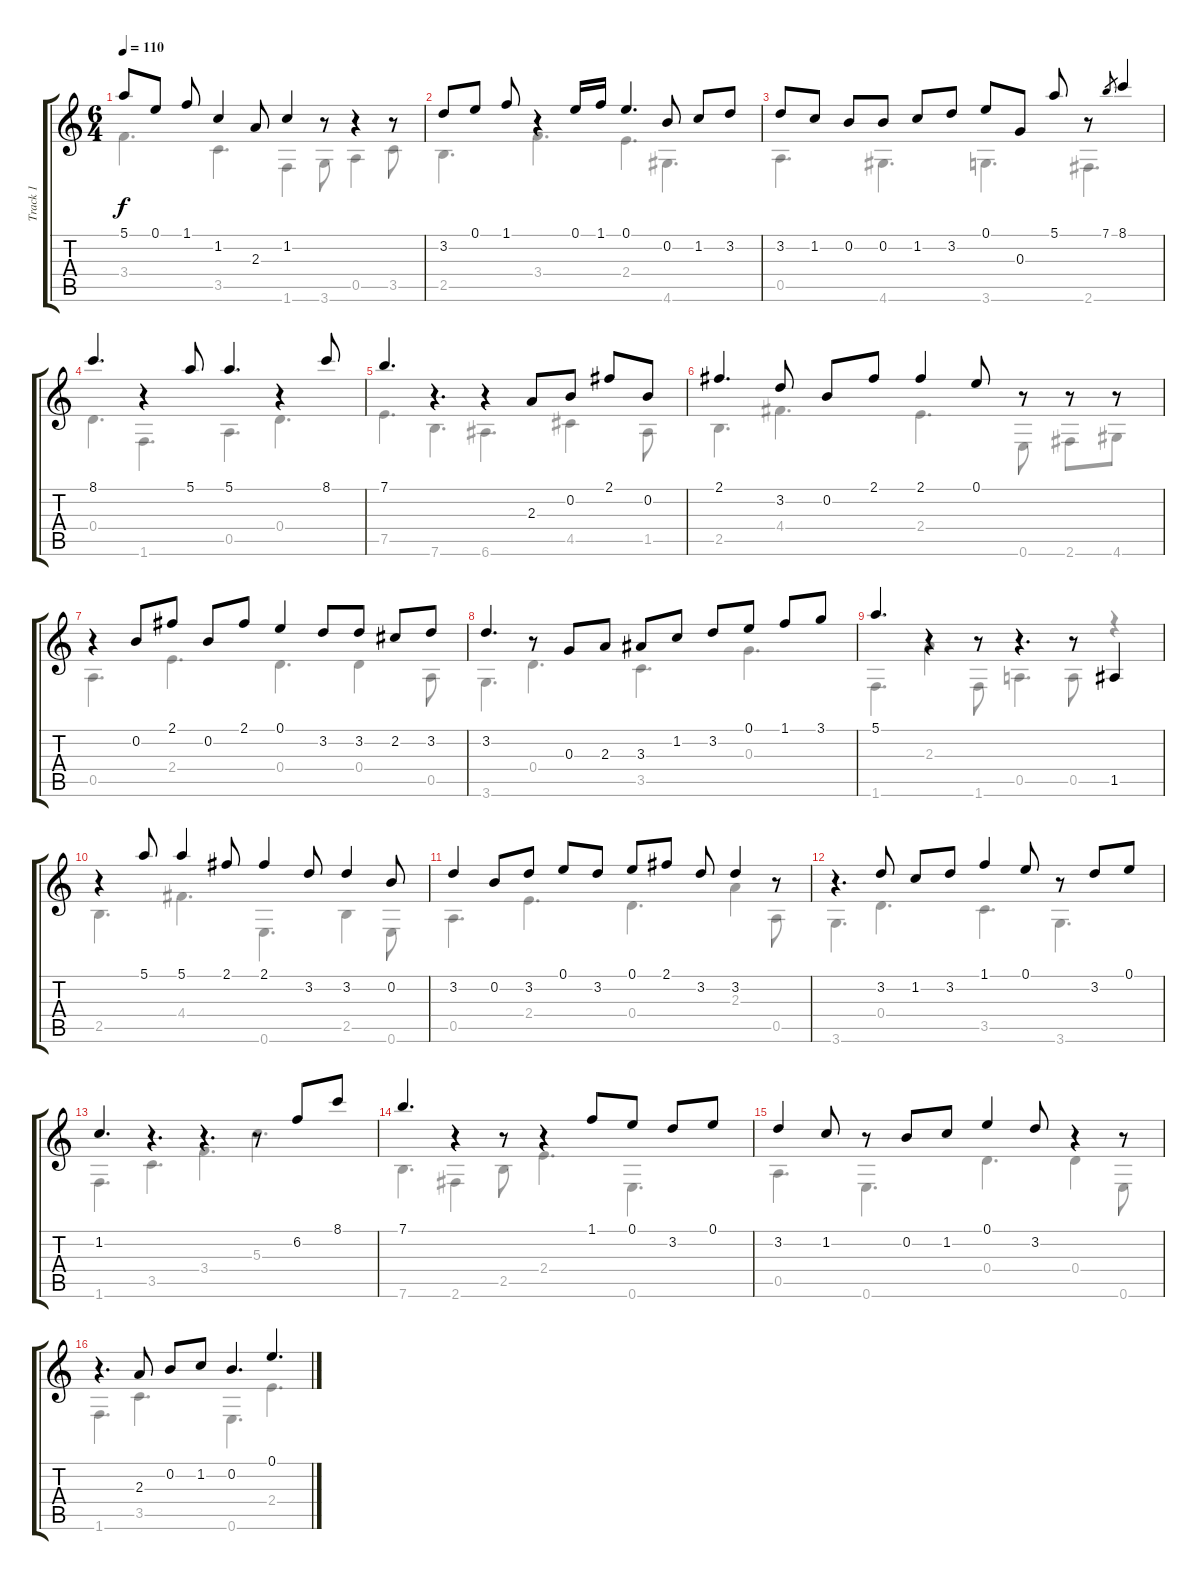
\track ("Track 1" "Track 1") {instrument acousticguitarsteel}
\staff {score tabs}
\tuning (E4 B3 G3 D3 A2 E2) {hide}
\voice
\ts (6 4)
\tempo 110
\clef g2
\ks c
5.1.8{dy f} 0.1.8 1.1.8 1.2.4 2.3.8 1.2.4 r.8 r.4 r.8 |
3.2.8 0.1.8 1.1.8 r.4 0.1.16 1.1.16 0.1.4{d} 0.2.8 1.2.8 3.2.8 |
3.2.8 1.2.8 0.2.8 0.2.8 1.2.8 3.2.8 0.1.8 0.3.8 5.1.8 r.8 7.1.8{gr} 8.1.4 |
8.1.4{d} r.4 5.1.8 5.1.4{d} r.4 8.1.8 |
7.1.4{d} r.4{d} r.4 2.3.8 0.2.8 2.1.8 0.2.8 |
2.1.4{d} 3.2.8 0.2.8 2.1.8 2.1.4 0.1.8 r.8 r.8 r.8 |
r.4 0.2.8 2.1.8 0.2.8 2.1.8 0.1.4 3.2.8 3.2.8 2.2.8 3.2.8 |
3.2.4{d} r.8 0.3.8 2.3.8 3.3.8 1.2.8 3.2.8 0.1.8 1.1.8 3.1.8 |
5.1.4{d} r.4 r.8 r.4{d} r.8 1.5.4 |
r.4 5.1.8 5.1.4 2.1.8 2.1.4 3.2.8 3.2.4 0.2.8 |
3.2.4 0.2.8 3.2.8 0.1.8 3.2.8 0.1.8 2.1.8 3.2.8 3.2.4 r.8 |
r.4{d} 3.2.8 1.2.8 3.2.8 1.1.4 0.1.8 r.8 3.2.8 0.1.8 |
1.2.4{d} r.4{d} r.4{d} r.8 6.2.8 8.1.8 |
7.1.4{d} r.4 r.8 r.4 1.1.8 0.1.8 3.2.8 0.1.8 |
3.2.4 1.2.8 r.8 0.2.8 1.2.8 0.1.4 3.2.8 r.4 r.8 |
r.4{d} 2.3.8 0.2.8 1.2.8 0.2.4{d} 0.1.4{d}
\voice
\clef g2
\ottava regular
\simile none
\ks c
3.4.4{d dy f} 3.5.4{d} 1.6.4 3.6.8 0.5.4 3.5.8 |
2.5.4{d} 3.4.4{d} 2.4.4{d} 4.6.4{d} |
0.5.4{d} 4.6.4{d} 3.6.4{d} 2.6.4{d} |
0.4.4{d} 1.6.4{d} 0.5.4{d} 0.4.4{d} |
7.5.4{d} 7.6.4{d} 6.6.4{d} 4.5.4 1.5.8 |
2.5.4{d} 4.4.4{d} 2.4.4{d} 0.6.8 2.6.8 4.6.8 |
0.5.4{d} 2.4.4{d} 0.4.4{d} 0.4.4 0.5.8 |
3.6.4{d} 0.4.4{d} 3.5.4{d} 0.3.4{d} |
1.6.4{d} 2.3.4 1.6.8 0.5.4{d} 0.5.8 r.4 |
2.5.4{d} 4.4.4{d} 0.6.4{d} 2.5.4 0.6.8 |
0.5.4{d} 2.4.4{d} 0.4.4{d} 2.3.4 0.5.8 |
3.6.4{d} 0.4.4{d} 3.5.4{d} 3.6.4{d} |
1.6.4{d} 3.5.4{d} 3.4.4{d} 5.3.4{d} |
7.6.4{d} 2.6.4 2.5.8 2.4.4{d} 0.6.4{d} |
0.5.4{d} 0.6.4{d} 0.4.4{d} 0.4.4 0.6.8 |
1.6.4{d} 3.5.4{d} 0.6.4{d} 2.4.4{d}
